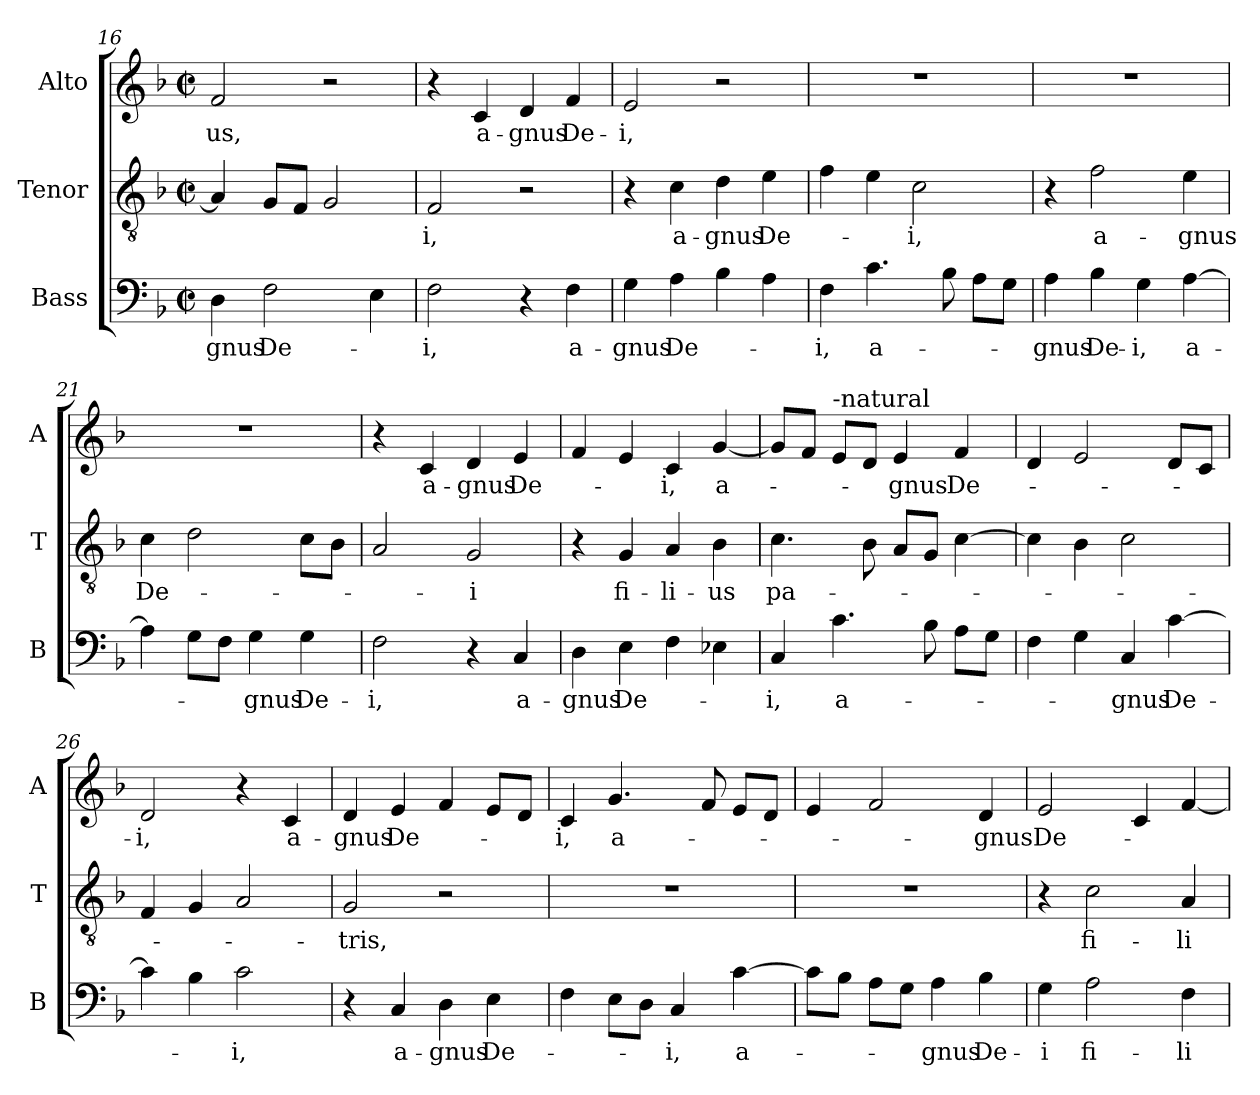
**kern	**text	**kern	**text	**kern	**text
*part3	*part3	*part2	*part2	*part1	*part1
*staff3	*staff3	*staff2	*staff2	*staff1	*staff1
*I"Bass	*	*I"Tenor	*	*I"Alto	*
*I'B	*	*I'T	*	*I'A	*
!!LO:PB:g=z
*clefF4	*	*clefGv2	*	*clefG2	*
*k[b-]	*	*k[b-]	*	*k[b-]	*
*F:	*	*F:	*	*F:	*
*M2/2	*	*M2/2	*	*M2/2	*
*met(c|)	*	*met(c|)	*	*met(c|)	*
=16	=16	=16	=16	=16	=16
!	!LO:LY:b	!	!	!	!LO:LY:b
4D\	-gnus	4A/]	.	2f/	-us,
!	!LO:LY:b	!	!	!	!
2F\	De-	8G/L	.	.	.
.	.	8F/J	.	.	.
.	.	2G/	.	2r	.
4E\	.	.	.	.	.
=17	=17	=17	=17	=17	=17
!	!LO:LY:b	!	!LO:LY:b	!	!
2F\	-i,	2F/	-i,	4r	.
!	!	!	!	!	!LO:LY:b
.	.	.	.	4c/	a-
!	!	!	!	!	!LO:LY:b
4r	.	2r	.	4d/	-gnus
!	!LO:LY:b	!	!	!	!LO:LY:b
4F\	a-	.	.	4f/	De-
=18	=18	=18	=18	=18	=18
!	!LO:LY:b	!	!	!	!LO:LY:b
4G\	-gnus	4r	.	2e/	-i,
!	!LO:LY:b	!	!LO:LY:b	!	!
4A\	De-	4c\	a-	.	.
!	!	!	!LO:LY:b	!	!
4B-\	.	4d\	-gnus	2r	.
!	!	!	!LO:LY:b	!	!
4A\	.	4e\	De-	.	.
=19	=19	=19	=19	=19	=19
!	!LO:LY:b	!	!	!	!
4F\	-i,	4f\	.	1r	.
!	!LO:LY:b	!	!	!	!
4.c\	a-	4e\	.	.	.
!	!	!	!LO:LY:b	!	!
.	.	2c\	-i,	.	.
8B-\	.	.	.	.	.
8A\L	.	.	.	.	.
8G\J	.	.	.	.	.
=20	=20	=20	=20	=20	=20
!	!LO:LY:b	!	!	!	!
4A\	-gnus	4r	.	1r	.
!	!LO:LY:b	!	!LO:LY:b	!	!
4B-\	De-	2f\	a-	.	.
!	!LO:LY:b	!	!	!	!
4G\	-i,	.	.	.	.
!	!LO:LY:b	!	!LO:LY:b	!	!
[4A\	a-	4e\	-gnus	.	.
!!LO:LB:g=z
=21	=21	=21	=21	=21	=21
!	!	!	!LO:LY:b	!	!
4A\]	.	4c\	De-	1r	.
8G\L	.	2d\	.	.	.
8F\J	.	.	.	.	.
!	!LO:LY:b	!	!	!	!
4G\	-gnus	.	.	.	.
!	!LO:LY:b	!	!	!	!
4G\	De-	8c\L	.	.	.
.	.	8B-\J	.	.	.
=22	=22	=22	=22	=22	=22
!	!LO:LY:b	!	!	!	!
2F\	-i,	2A/	.	4r	.
!	!	!	!	!	!LO:LY:b
.	.	.	.	4c/	a-
!	!	!	!LO:LY:b	!	!LO:LY:b
4r	.	2G/	-i	4d/	-gnus
!	!LO:LY:b	!	!	!	!LO:LY:b
4C/	a-	.	.	4e/	De-
=23	=23	=23	=23	=23	=23
!	!LO:LY:b	!	!	!	!
4D\	-gnus	4r	.	4f/	.
!	!LO:LY:b	!	!LO:LY:b	!	!
4E\	De-	4G/	fi-	4e/	.
!	!	!	!LO:LY:b	!	!LO:LY:b
4F\	.	4A/	-li-	4c/	-i,
!	!	!	!LO:LY:b	!	!LO:LY:b
4E-X\	.	4B-\	-us	[4g/	a-
=24	=24	=24	=24	=24	=24
!	!LO:LY:b	!	!LO:LY:b	!	!
4C/	-i,	4.c\	pa-	8g/L]	.
.	.	.	.	8f/J	.
!	!	!	!	!LO:TX:a:t=-natural	!
!	!LO:LY:b	!	!	!	!
4.c\	a-	.	.	8e/L	.
.	.	8B-\	.	8d/J	.
!	!	!	!	!	!LO:LY:b
.	.	8A/L	.	4e/	-gnus
8B-\	.	8G/J	.	.	.
!	!	!	!	!	!LO:LY:b
8A\L	.	[4c\	.	4f/	De-
8G\J	.	.	.	.	.
=25	=25	=25	=25	=25	=25
4F\	.	4c\]	.	4d/	.
4G\	.	4B-\	.	2e/	.
!	!LO:LY:b	!	!	!	!
4C/	-gnus	2c\	.	.	.
!	!LO:LY:b	!	!	!	!
[4c\	De-	.	.	8d/L	.
.	.	.	.	8c/J	.
!!LO:LB:g=z
=26	=26	=26	=26	=26	=26
!	!	!	!	!	!LO:LY:b
4c\]	.	4F/	.	2d/	-i,
4B-\	.	4G/	.	.	.
!	!LO:LY:b	!	!	!	!
2c\	-i,	2A/	.	4r	.
!	!	!	!	!	!LO:LY:b
.	.	.	.	4c/	a-
=27	=27	=27	=27	=27	=27
!	!	!	!LO:LY:b	!	!LO:LY:b
4r	.	2G/	-tris,	4d/	-gnus
!	!LO:LY:b	!	!	!	!LO:LY:b
4C/	a-	.	.	4e/	De-
!	!LO:LY:b	!	!	!	!
4D\	-gnus	2r	.	4f/	.
!	!LO:LY:b	!	!	!	!
4E\	De-	.	.	8e/L	.
.	.	.	.	8d/J	.
=28	=28	=28	=28	=28	=28
!	!	!	!	!	!LO:LY:b
4F\	.	1r	.	4c/	-i,
!	!	!	!	!	!LO:LY:b
8E\L	.	.	.	4.g/	a-
8D\J	.	.	.	.	.
!	!LO:LY:b	!	!	!	!
4C/	-i,	.	.	.	.
.	.	.	.	8f/	.
!	!LO:LY:b	!	!	!	!
[4c\	a-	.	.	8e/L	.
.	.	.	.	8d/J	.
=29	=29	=29	=29	=29	=29
8c\L]	.	1r	.	4e/	.
8B-\J	.	.	.	.	.
8A\L	.	.	.	2f/	.
8G\J	.	.	.	.	.
!	!LO:LY:b	!	!	!	!
4A\	-gnus	.	.	.	.
!	!LO:LY:b	!	!	!	!LO:LY:b
4B-\	De-	.	.	4d/	-gnus
=30	=30	=30	=30	=30	=30
!	!LO:LY:b	!	!	!	!LO:LY:b
4G\	-i	4r	.	2e/	De-
!	!LO:LY:b	!	!LO:LY:b	!	!
2A\	fi-	2c\	fi-	.	.
.	.	.	.	4c/	.
!	!LO:LY:b	!	!LO:LY:b	!	!
4F\	-li-	4A/	-li-	[4f/	.
=	=	=	=	=	=
*-	*-	*-	*-	*-	*-
